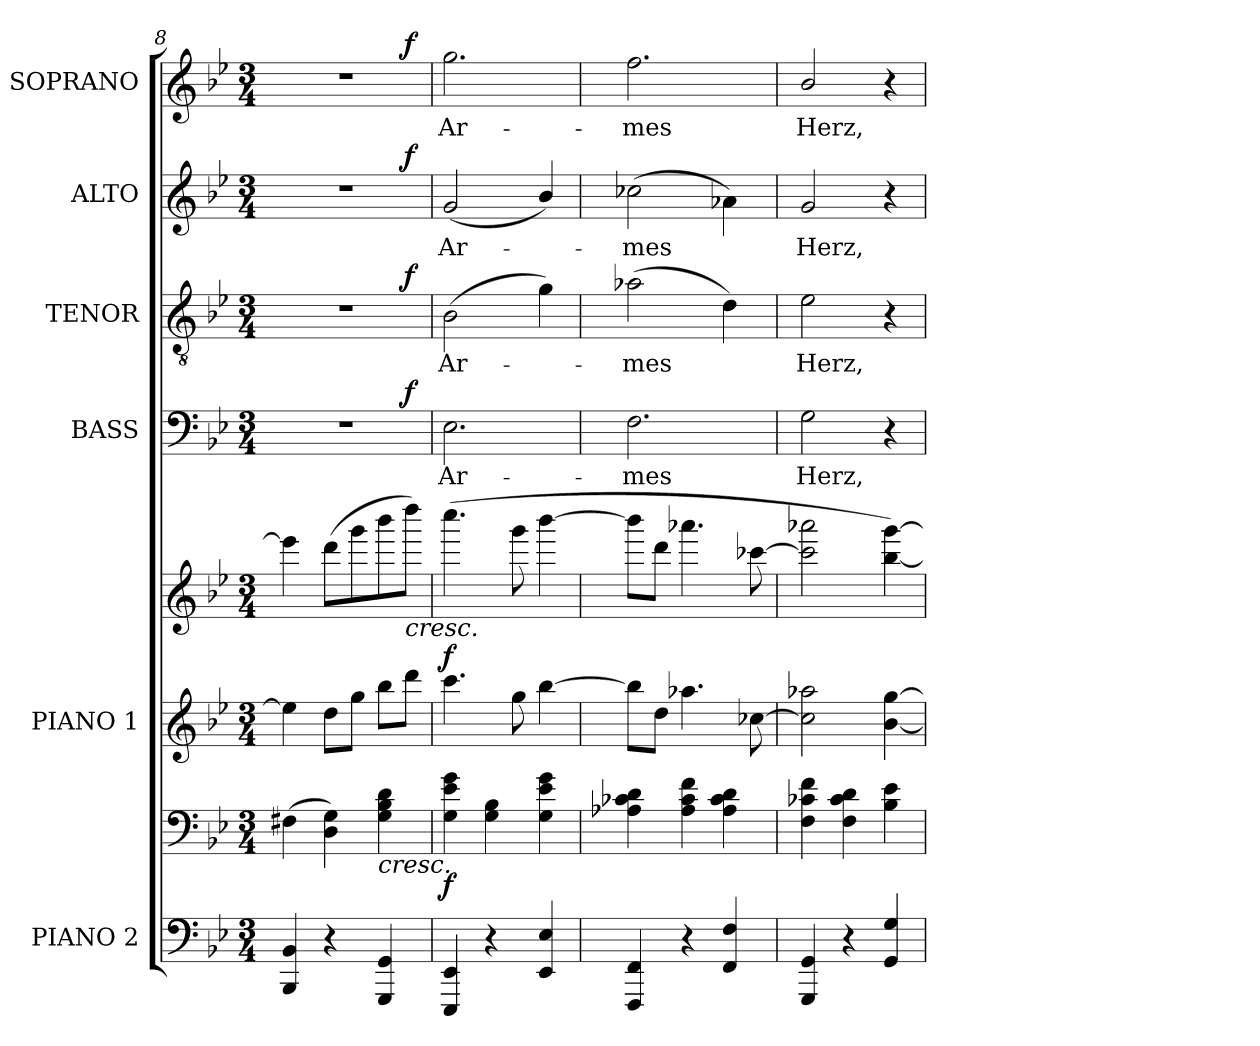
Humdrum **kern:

**kern	**kern	**dynam	**kern	**kern	**dynam	**kern	**text	**dynam	**kern	**text	**dynam	**kern	**text	**dynam	**kern	**text	**dynam
*part6	*part6	*part6	*part5	*part5	*part5	*part4	*part4	*part4	*part3	*part3	*part3	*part2	*part2	*part2	*part1	*part1	*part1
*staff8	*staff7	*staff7/8	*staff6	*staff5	*staff5/6	*staff4	*staff4	*staff4	*staff3	*staff3	*staff3	*staff2	*staff2	*staff2	*staff1	*staff1	*staff1
*I"PIANO 2	*	*	*I"PIANO 1	*	*	*I"BASS	*	*	*I"TENOR	*	*	*I"ALTO	*	*	*I"SOPRANO	*	*
*I'Pno.	*	*	*I'Pno.	*	*	*I'B.	*	*	*I'T.	*	*	*I'A.	*	*	*I'S.	*	*
*clefF4	*clefF4	*	*clefG2	*clefG2	*	*clefF4	*	*	*clefGv2	*	*	*clefG2	*	*	*clefG2	*	*
*	*	*	*	*	*	*	*	*	*ITrd7c12	*	*	*	*	*	*	*	*
*k[b-e-]	*k[b-e-]	*	*k[b-e-]	*k[b-e-]	*	*k[b-e-]	*	*	*k[b-e-]	*	*	*k[b-e-]	*	*	*k[b-e-]	*	*
*B-:	*B-:	*	*B-:	*B-:	*	*B-:	*	*	*B-:	*	*	*B-:	*	*	*B-:	*	*
*M3/4	*M3/4	*	*M3/4	*M3/4	*	*M3/4	*	*	*M3/4	*	*	*M3/4	*	*	*M3/4	*	*
=8	=8	=8	=8	=8	=8	=8	=8	=8	=8	=8	=8	=8	=8	=8	=8	=8	=8
!	!	!	!	!	!	!LO:N:vis=1	!	!	!LO:N:vis=1	!	!	!LO:N:vis=1	!	!	!LO:N:vis=1	!	!
*	*	*	*	*	*	*^	*	*	*^	*	*	*^	*	*	*^	*	*
4BBB-i/ 4BB-i	(4F#Xi\	.	4ee-i\]	4eee-i\]	.	2.r	2ryy	.	.	2.r	2ryy	.	.	2.r	2ryy	.	.	2.r	2ryy	.	.
4r	4Di\ 4Gi)	[	8ddi\L	(8dddi\L	[	.	.	.	.	.	.	.	.	.	.	.	.	.	.	.	.
.	.	.	8ggi\J	8gggi\	.	.	.	.	.	.	.	.	.	.	.	.	.	.	.	.	.
!	!	!LO:HP:b	!	!	!	!	!	!	!	!	!	!	!	!	!	!	!	!	!	!	!
4GGGi/ 4GGi	4Gi\ 4B-i 4di	<	8bb-i\L	8bbb-i\	.	.	8ryy	.	.	.	8ryy	.	.	.	8ryy	.	.	.	8ryy	.	.
!	!	!	!	!	!LO:HP:b	!	!	!	!	!	!	!	!	!	!	!	!	!	!	!	!
.	.	.	8dddi\J	8ddddi\J)	<	.	8ryy	.	f	.	8ryy	.	f	.	8ryy	.	f	.	8ryy	.	f
*	*	*	*	*	*	*v	*v	*	*	*	*	*	*	*v	*v	*	*	*v	*v	*	*
*	*	*	*	*	*	*	*	*	*v	*v	*	*	*	*	*	*	*	*
=9	=9	=9	=9	=9	=9	=9	=9	=9	=9	=9	=9	=9	=9	=9	=9	=9	=9
*	*	*	*	*	*	*^	*	*	*^	*	*	*^	*	*	*^	*	*
!	!	!	!	!	!	!	!	!LO:LY:b:color=#000000	!	!	!	!	!	!	!	!	!	!	!	!	!
*	*	*	*	*	*	*v	*v	*	*	*	*	*	*	*v	*v	*	*	*v	*v	*	*
*	*	*	*	*	*	*	*	*	*v	*v	*	*	*	*	*	*	*	*
*	*	*	*	*	*	*^	*	*	*^	*	*	*^	*	*	*^	*	*
!	!	!	!	!	!	!	!	!	!	!	!	!LO:LY:b:color=#000000	!	!	!	!	!	!	!	!	!
*	*	*	*	*	*	*v	*v	*	*	*	*	*	*	*v	*v	*	*	*v	*v	*	*
*	*	*	*	*	*	*	*	*	*v	*v	*	*	*	*	*	*	*	*
*	*	*	*	*	*	*^	*	*	*^	*	*	*^	*	*	*^	*	*
!	!	!	!	!	!	!	!	!	!	!	!	!	!	!	!	!LO:LY:b:color=#000000	!	!	!	!	!
*	*	*	*	*	*	*v	*v	*	*	*	*	*	*	*v	*v	*	*	*v	*v	*	*
*	*	*	*	*	*	*	*	*	*v	*v	*	*	*	*	*	*	*	*
*	*	*	*	*	*	*^	*	*	*^	*	*	*^	*	*	*^	*	*
!	!	!	!	!	!	!	!	!	!	!	!	!	!	!	!	!	!	!	!	!LO:LY:b:color=#000000	!
*	*	*	*	*	*	*v	*v	*	*	*	*	*	*	*v	*v	*	*	*v	*v	*	*
*	*	*	*	*	*	*	*	*	*v	*v	*	*	*	*	*	*	*	*
4EEE-i/ 4EE-i	4Gi\ 4e-i 4gi	f	4.ccci\	(4.cccci\	f	2.E-i\	Ar-	.	(2BB-i\	Ar-	.	(2gi/	Ar-	.	2.ggi\	Ar-	.
4r	4Gi\ 4B-i	.	.	.	.	.	.	.	.	.	.	.	.	.	.	.	.
.	.	.	8ggi\	8gggi\	.	.	.	.	.	.	.	.	.	.	.	.	.
4EE-i/ 4E-i	4Gi\ 4e-i 4gi	.	[4bb-i\	[4bbb-i\	.	.	.	.	4Gi\)	.	.	4b-i/)	.	.	.	.	.
=10	=10	=10	=10	=10	=10	=10	=10	=10	=10	=10	=10	=10	=10	=10	=10	=10	=10
!	!	!	!	!	!	!	!LO:LY:b:color=#000000	!	!	!	!	!	!	!	!	!	!
!	!	!	!	!	!	!	!	!	!	!LO:LY:b:color=#000000	!	!	!	!	!	!	!
!	!	!	!	!	!	!	!	!	!	!	!	!	!LO:LY:b:color=#000000	!	!	!	!
!	!	!	!	!	!	!	!	!	!	!	!	!	!	!	!	!LO:LY:b:color=#000000	!
4FFFi/ 4FFi	4A-Xi\ 4c-Xi 4di	.	8bb-i\L]	8bbb-i\L]	.	2.Fi\	-mes	.	(2A-Xi\	-mes	.	(2cc-Xi\	-mes	.	2.ffi\	-mes	.
.	.	.	8ddi\J	8dddi\J	.	.	.	.	.	.	.	.	.	.	.	.	.
4r	4A-i\ 4c-i 4fi	.	4.aa-Xi\	4.aaa-Xi\	.	.	.	.	.	.	.	.	.	.	.	.	.
4FFi/ 4Fi	4A-i\ 4c-i 4di	.	.	.	.	.	.	.	4Di\)	.	.	4a-Xi\)	.	.	.	.	.
.	.	.	[8cc-Xi\	[8ccc-Xi\	.	.	.	.	.	.	.	.	.	.	.	.	.
=11	=11	=11	=11	=11	=11	=11	=11	=11	=11	=11	=11	=11	=11	=11	=11	=11	=11
!	!	!	!	!	!	!	!LO:LY:b:color=#000000	!	!	!	!	!	!	!	!	!	!
!	!	!	!	!	!	!	!	!	!	!LO:LY:b:color=#000000	!	!	!	!	!	!	!
!	!	!	!	!	!	!	!	!	!	!	!	!	!LO:LY:b:color=#000000	!	!	!	!
!	!	!	!	!	!	!	!	!	!	!	!	!	!	!	!	!LO:LY:b:color=#000000	!
4GGGi/ 4GGi	4Fi\ 4c-Xi 4fi	.	2cc-i\] 2aa-Xi	2ccc-i\] 2aaa-Xi	.	2Gi\	Herz,	.	2E-i\	Herz,	.	2gi/	Herz,	.	2b-i/	Herz,	.
4r	4Fi\ 4c-i 4di	.	.	.	.	.	.	.	.	.	.	.	.	.	.	.	.
4GGi/ 4Gi	4B-i\ 4e-i	.	[4b-i\ [4ggi	[4bb-i\ [4gggi)	.	4r	.	.	4r	.	.	4r	.	.	4r	.	.
=	=	=	=	=	=	=	=	=	=	=	=	=	=	=	=	=	=
*-	*-	*-	*-	*-	*-	*-	*-	*-	*-	*-	*-	*-	*-	*-	*-	*-	*-
